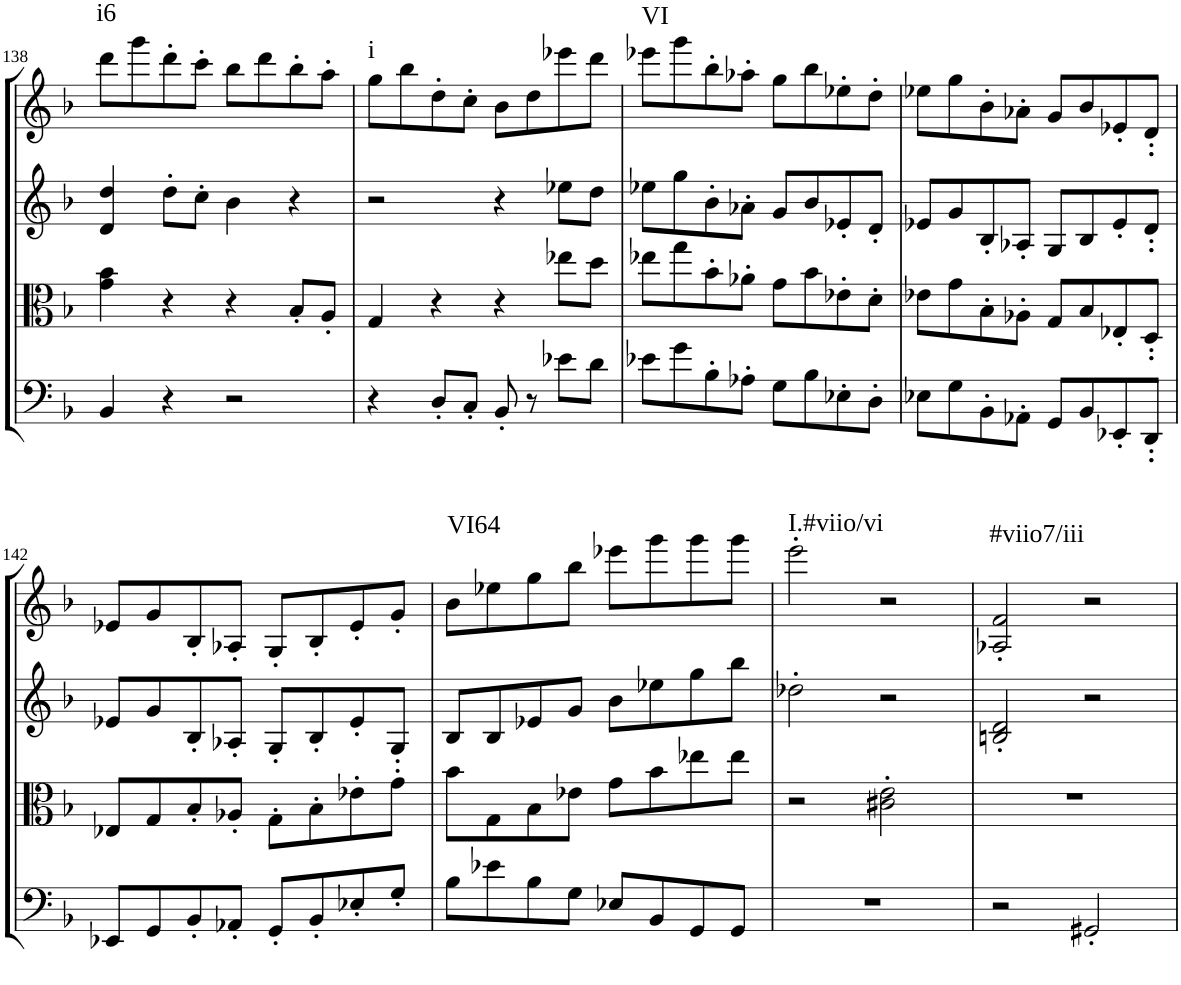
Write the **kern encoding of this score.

**kern	**kern	**kern	**kern	**harte
*part4	*part3	*part2	*part1	*part1
*staff4	*staff3	*staff2	*staff1	*
*I"Cello	*I"Viola	*I"2nd Violin	*I"1st Violin	*
*	*I'Vla	*I'Vln	*I'Vln	*
!!LO:PB:g=z
*clefF4	*clefC3	*clefG2	*clefG2	*
*k[b-]	*k[b-]	*k[b-]	*k[b-]	*
*M4/4	*M4/4	*M4/4	*M4/4	*
*met(c)	*met(c)	*met(c)	*met(c)	*
=138	=138	=138	=138	=138
!	!	!	!	!LO:H:kt=i6
4BB-/	4g\ 4b-\	4d/ 4dd/	8ddd\L	N
.	.	.	8ggg\	.
4r	4r	8dd'\L	8ddd'\	.
.	.	8cc'\J	8ccc'\J	.
2r	4r	4b-\	8bb-\L	.
.	.	.	8ddd\	.
.	8B-'/L	4r	8bb-'\	.
.	8A'/J	.	8aa'\J	.
=139	=139	=139	=139	=139
!	!	!	!	!LO:H:kt=i
4r	4G/	2r	8gg\L	N
.	.	.	8bb-\	.
8D'/L	4r	.	8dd'\	.
8C'/J	.	.	8cc'\J	.
8BB-'/	4r	4r	8b-\L	.
8r	.	.	8dd\	.
8e-X\L	8ee-X\L	8ee-X\L	8eee-X\	.
8d\J	8dd\J	8dd\J	8ddd\J	.
=140	=140	=140	=140	=140
!	!	!	!	!LO:H:kt=VI
8e-X\L	8ee-X\L	8ee-X\L	8eee-X\L	N
8g\	8gg\	8gg\	8ggg\	.
8B-'\	8b-'\	8b-'\	8bb-'\	.
8A-X'\J	8a-X'\J	8a-X'\J	8aa-X'\J	.
8G\L	8g\L	8g/L	8gg\L	.
8B-\	8b-\	8b-/	8bb-\	.
8E-X'\	8e-X'\	8e-X'/	8ee-X'\	.
8D'\J	8d'\J	8d'/J	8dd'\J	.
=141	=141	=141	=141	=141
8E-X\L	8e-X\L	8e-X/L	8ee-X\L	.
8G\	8g\	8g/	8gg\	.
8BB-'\	8B-'\	8B-'/	8b-'\	.
8AA-X'\J	8A-X'\J	8A-X'/J	8a-X'\J	.
8GG/L	8G/L	8G/L	8g/L	.
8BB-/	8B-/	8B-/	8b-/	.
8EE-X'/	8E-X'/	8e-'/	8e-X'/	.
8DD'''/J	8D'''/J	8d'''/J	8d'''/J	.
!!LO:LB:g=z
=142	=142	=142	=142	=142
8EE-X/L	8E-X/L	8e-X/L	8e-X/L	.
8GG/	8G/	8g/	8g/	.
8BB-'/	8B-'/	8B-'/	8B-'/	.
8AA-X'/J	8A-X'/J	8A-X'/J	8A-X'/J	.
8GG'/L	8G'\L	8G'/L	8G'/L	.
8BB-'/	8B-'\	8B-'/	8B-'/	.
8E-X'/	8e-X'\	8e-'/	8e-'/	.
8G'/J	8g'\J	8G'/J	8g'/J	.
=143	=143	=143	=143	=143
!	!	!	!	!LO:H:kt=VI64
8B-\L	8b-\L	8B-/L	8b-\L	N
8e-X\	8G\	8B-/	8ee-X\	.
8B-\	8B-\	8e-X/	8gg\	.
8G\J	8e-X\J	8g/J	8bb-\J	.
8E-X/L	8g\L	8b-\L	8eee-X\L	.
8BB-/	8b-\	8ee-X\	8ggg\	.
8GG/	8ee-X\	8gg\	8ggg\	.
8GG/J	8ee-\J	8bb-\J	8ggg\J	.
=144	=144	=144	=144	=144
!	!	!	!	!LO:H:kt=I.#viio/vi
1r	2r	2dd-X'\	2eee'\	N
.	2c#X\' 2e\'	2r	2r	.
=145	=145	=145	=145	=145
!	!	!	!	!LO:H:kt=#viio7/iii
2r	1r	2Bn/' 2d/'	2A-X/' 2f/'	N
2GG#X'/	.	2r	2r	.
=	=	=	=	=
*-	*-	*-	*-	*-
